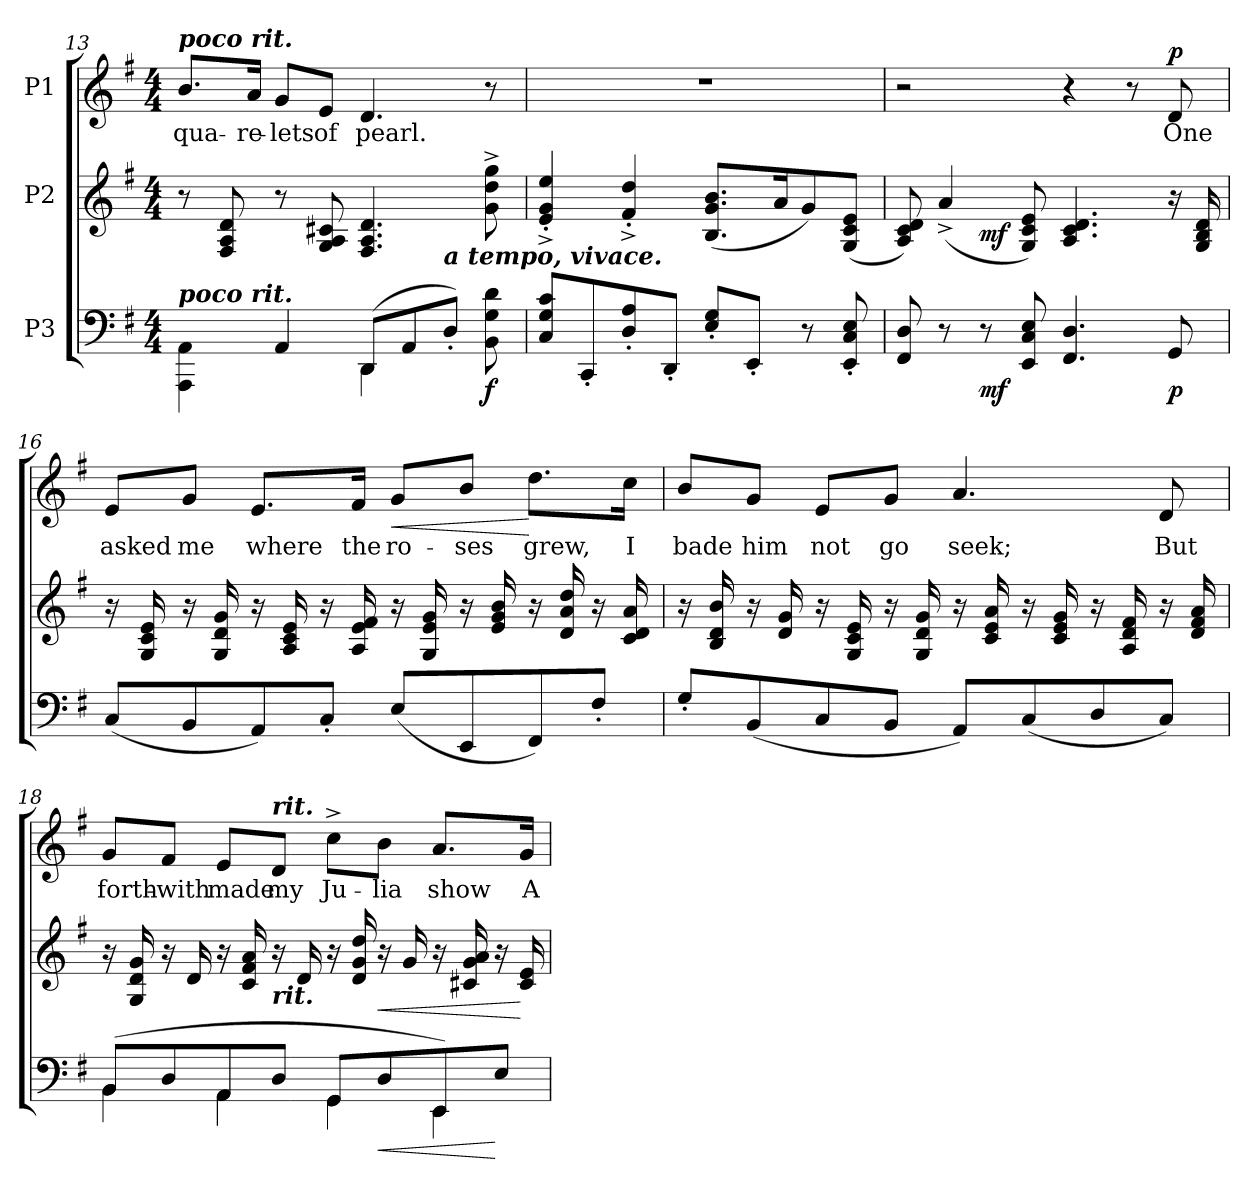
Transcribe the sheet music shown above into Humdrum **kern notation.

**kern	**dynam	**kern	**dynam	**kern	**text	**dynam
*part3	*part3	*part2	*part2	*part1	*part1	*part1
*staff3	*staff3	*staff2	*staff2	*staff1	*staff1	*staff1
*I"P3	*	*I"P2	*	*I"P1	*	*
!!LO:PB:g=z
*clefF4	*	*clefG2	*	*clefG2	*	*
*k[f#]	*	*k[f#]	*	*k[f#]	*	*
*G:	*	*G:	*	*G:	*	*
*M4/4	*	*M4/4	*	*M4/4	*	*
=13	=13	=13	=13	=13	=13	=13
*^	*	*	*	*	*	*
!	!	!	!	!	!LO:TX:a:Bi:t=poco rit.	!	!
!LO:TX:a:Bi:t=poco rit.	!	!	!	!	!	!	!
!	!	!	!	!	!	!LO:LY:b:color=#000000	!
*	*	*	*^	*	*	*	*
4AAAi\ 4AAi	2ryy	.	8r	2.ryy	.	8.bi/L	qua-	.
.	.	.	8F#i/ 8Ai 8di	.	.	.	.	.
!	!	!	!	!	!	!	!LO:LY:b:color=#000000	!
.	.	.	.	.	.	16ai/Jk	-re-	.
!	!	!	!	!	!	!	!LO:LY:b:color=#000000	!
4AAi/	.	.	8r	.	.	8gi/L	-lets	.
!	!	!	!	!	!	!	!LO:LY:b:color=#000000	!
.	.	.	8Gi/ 8Ai 8c#Xi	.	.	8ei/J	of	.
!	!	!	!	!	!	!	!LO:LY:b:color=#000000	!
(8DDi/L	4DDi\	.	4.F#i/ 4.Ai 4.di	.	.	4.di/	pearl.	.
8AAi/	.	.	.	.	.	.	.	.
!	!	!	!	!LO:TX:b:Bi:t=a tempo, vivace.	!	!	!	!
8D'i/J)	4ryy	.	.	4ryy	.	.	.	.
8BBi\ 8Gi 8di	.	f	8gi\^ 8ddi^ 8ggi^	.	.	8r	.	.
*v	*v	*	*	*	*	*	*	*
*	*	*v	*v	*	*	*	*
=14	=14	=14	=14	=14	=14	=14
8Ci/ 8Gi 8ciL	.	4ei/'^ 4gi'^ 4eei'^	.	1r	.	.
8CC'i/	.	.	.	.	.	.
8Di/' 8Ai'	.	4f#i/'^ 4ddi'^	.	.	.	.
8DD'i/J	.	.	.	.	.	.
8Ei/' 8Gi'L	.	(8.Bi/ 8.gi 8.biL	.	.	.	.
8EE'i/J	.	.	.	.	.	.
.	.	16ai/k	.	.	.	.
8r	.	8gi/)	.	.	.	.
8EEi/' 8Ci' 8Ei'	.	(8Gi/ 8ci 8eiJ	.	.	.	.
=15	=15	=15	=15	=15	=15	=15
*	*	*^	*	*	*	*
8FF#i/ 8Di	.	8Ai/ 8ci 8di)	4ryy	.	2r	.	.
8r	.	(4a^i/	.	.	.	.	.
8r	mf	.	2.ryy	mf	.	.	.
8EEi/ 8Ci 8Ei	.	8Gi/ 8ci 8ei)	.	.	.	.	.
4.FF#i/ 4.Di	.	4.Ai/ 4.ci 4.di	.	.	4r	.	.
.	.	.	.	.	8r	.	.
!	!	!	!	!	!	!LO:LY:b:color=#000000	!
8GGi/	p	16r	.	.	8di/	One	p
.	.	16Gi/ 16Bi 16di	.	.	.	.	.
*	*	*v	*v	*	*	*	*
!!LO:LB:g=z
=16	=16	=16	=16	=16	=16	=16
*	*	*^	*	*	*	*
!	!	!	!	!	!	!LO:LY:b:color=#000000	!
*	*	*v	*v	*	*	*	*
(8Ci/L	.	16r	.	8ei/L	asked	.
.	.	16Gi/ 16ci 16ei	.	.	.	.
!	!	!	!	!	!LO:LY:b:color=#000000	!
8BBi/	.	16r	.	8gi/J	me	.
.	.	16Gi/ 16di 16gi	.	.	.	.
!	!	!	!	!	!LO:LY:b:color=#000000	!
8AAi/)	.	16r	.	8.ei/L	where	.
.	.	16Ai/ 16ci 16ei	.	.	.	.
8C'i/J	.	16r	.	.	.	.
!	!	!	!	!	!LO:LY:b:color=#000000	!
.	.	16Ai/ 16ei 16f#i	.	16f#i/Jk	the	.
!	!	!	!	!	!LO:LY:b:color=#000000	!LO:HP:b
(8Ei/L	.	16r	.	8gi/L	ro-	<
.	.	16Gi/ 16ei 16gi	.	.	.	.
!	!	!	!	!	!LO:LY:b:color=#000000	!
8EEi/	.	16r	.	8bi/J	-ses	.
.	.	16ei/ 16gi 16bi	.	.	.	.
!	!	!	!	!	!LO:LY:b:color=#000000	!
8FF#i/)	.	16r	.	8.ddi\L	grew,	[
.	.	16di/ 16ai 16ddi	.	.	.	.
8F#'i/J	.	16r	.	.	.	.
!	!	!	!	!	!LO:LY:b:color=#000000	!
.	.	16ci/ 16di 16ai	.	16cci\Jk	I	.
=17	=17	=17	=17	=17	=17	=17
!	!	!	!	!	!LO:LY:b:color=#000000	!
8G'i/L	.	16r	.	8bi/L	bade	.
.	.	16Bi/ 16di 16bi	.	.	.	.
!	!	!	!	!	!LO:LY:b:color=#000000	!
(8BBi/	.	16r	.	8gi/J	him	.
.	.	16di/ 16gi	.	.	.	.
!	!	!	!	!	!LO:LY:b:color=#000000	!
8Ci/	.	16r	.	8ei/L	not	.
.	.	16Gi/ 16ci 16ei	.	.	.	.
!	!	!	!	!	!LO:LY:b:color=#000000	!
8BBi/J	.	16r	.	8gi/J	go	.
.	.	16Gi/ 16di 16gi	.	.	.	.
!	!	!	!	!	!LO:LY:b:color=#000000	!
8AAi/L)	.	16r	.	4.ai/	seek;	.
.	.	16ci/ 16ei 16ai	.	.	.	.
(8Ci/	.	16r	.	.	.	.
.	.	16ci/ 16ei 16gi	.	.	.	.
8Di/	.	16r	.	.	.	.
.	.	16Ai/ 16di 16f#i	.	.	.	.
!	!	!	!	!	!LO:LY:b:color=#000000	!
8Ci/J)	.	16r	.	8di/	But	.
.	.	16di/ 16f#i 16ai	.	.	.	.
!!LO:LB:g=z
=18	=18	=18	=18	=18	=18	=18
*^	*	*	*	*	*	*
!	!	!	!	!	!	!LO:LY:b:color=#000000	!
(8BBi/L	4BBi\	.	16r	.	8gi/L	forth-	.
.	.	.	16Gi/ 16di 16gi	.	.	.	.
!	!	!	!	!	!	!LO:LY:b:color=#000000	!
8Di/	.	.	16r	.	8f#i/J	-with	.
.	.	.	16di/	.	.	.	.
!	!	!	!	!	!	!LO:LY:b:color=#000000	!
8AAi/	4AAi\	.	16r	.	8ei/L	made	.
.	.	.	16ci/ 16f#i 16ai	.	.	.	.
!	!	!	!	!	!LO:TX:a:Bi:t=rit.	!	!
!	!	!	!LO:TX:b:Bi:t=rit.	!	!	!	!
!	!	!	!	!	!	!LO:LY:b:color=#000000	!
8Di/J	.	.	16r	.	8di/J	my	.
.	.	.	16di/	.	.	.	.
!	!	!	!	!	!	!LO:LY:b:color=#000000	!
8GGi/L	4GGi\	.	16r	.	8cc^i\L	Ju-	.
.	.	.	16di/ 16gi 16ddi	.	.	.	.
!	!	!LO:HP:b	!	!LO:HP:b	!	!	!
!	!	!	!	!	!	!LO:LY:b:color=#000000	!
8Di/	.	<	16r	<	8bi\J	-lia	.
.	.	.	16gi/	.	.	.	.
!	!	!	!	!	!	!LO:LY:b:color=#000000	!
8EEi/)	4EEi\	.	16r	.	8.ai/L	show	.
.	.	.	16c#Xi/ 16gi 16ai	.	.	.	.
8Ei/J	.	[	16r	.	.	.	.
!	!	!	!	!	!	!LO:LY:b:color=#000000	!
.	.	.	16c#i/ 16ei	[	16gi/Jk	A	.
*v	*v	*	*	*	*	*	*
=	=	=	=	=	=	=
*-	*-	*-	*-	*-	*-	*-
